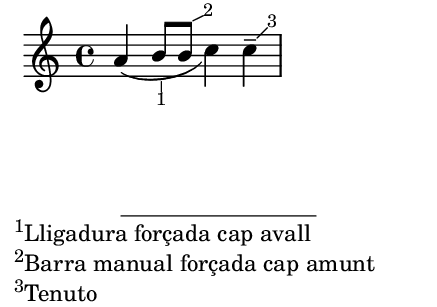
%% Generated by lilypond-book
%% Options: [exampleindent=10.16\mm,indent=0\mm,line-width=160\mm,paper-height=845.047\pt,paper-width=597.508\pt,papersize="a8landscape",quote]
\include "lilypond-book-preamble.ly"


% ****************************************************************
% Start cut-&-pastable-section
% ****************************************************************

#(ly:set-option 'eps-box-padding 3.000000)



\paper {
  #(set-paper-size "a8landscape")
  indent = 0\mm
}

\layout {
  
}




% ****************************************************************
% ly snippet:
% ****************************************************************
\sourcefileline 1478
\book {
  \header { tagline = ##f }
  \relative {
    a'4_\footnote #'(0 . -1) "Lligadura forçada cap avall" (
    b8^\footnote #'(1 . 0.5) "Barra manual forçada cap amunt" [
    b8 ]
    c4 )
    c-\footnote #'(1 . 1) "Tenuto" --
  }
}


% ****************************************************************
% end ly snippet
% ****************************************************************
